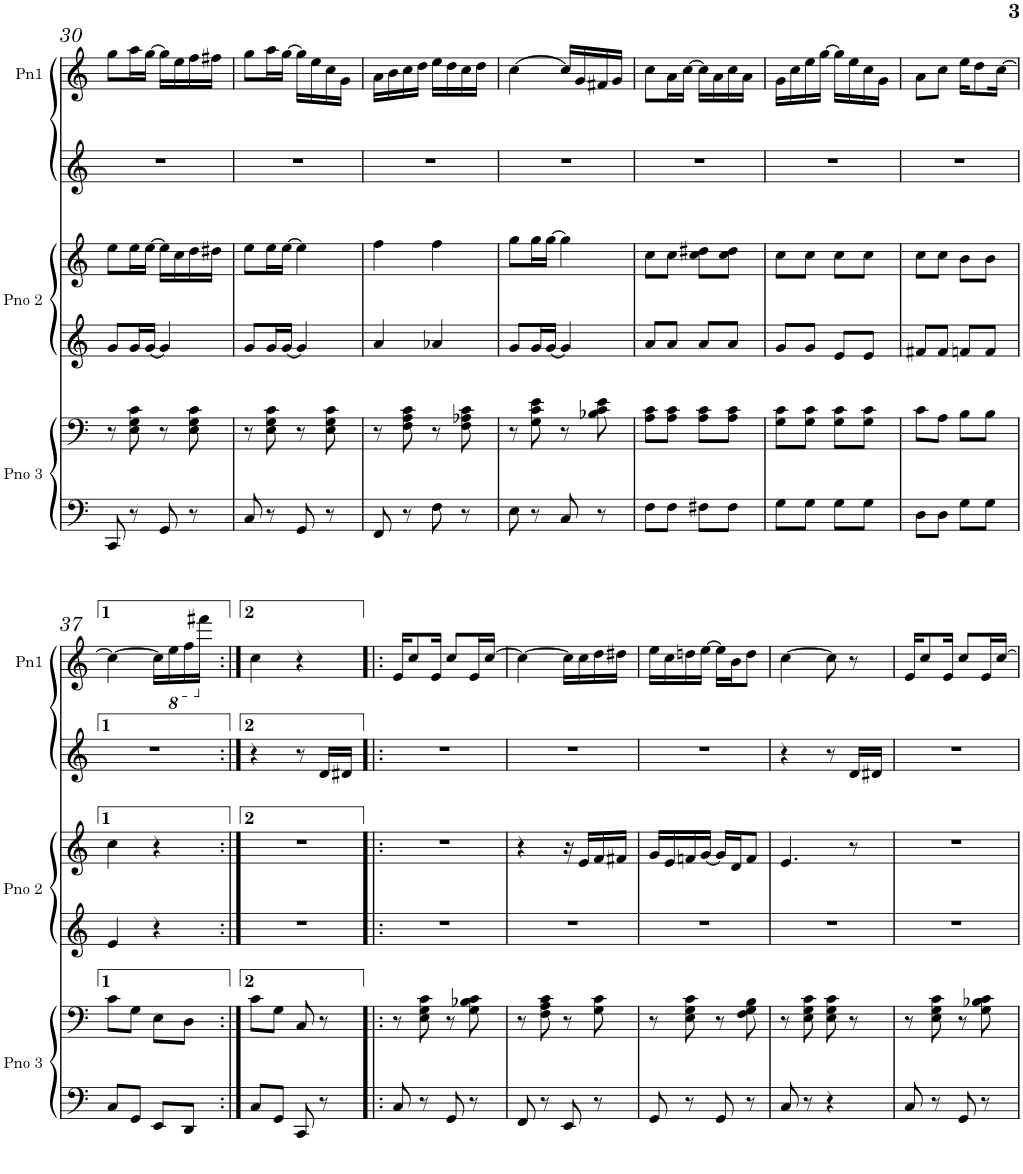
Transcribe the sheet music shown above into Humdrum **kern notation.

**kern	**kern	**kern	**kern	**kern	**kern
*part4	*part4	*part3	*part3	*part2	*part1
*staff6	*staff5	*staff4	*staff3	*staff2	*staff1
*I"Piano 3	*	*I"Piano 2	*	*	*I"Piano1
*I'Pno 3	*	*I'Pno 2	*	*	*I'Pn1
!!LO:PB:g=z
*clefF4	*clefF4	*clefG2	*clefG2	*clefG2	*clefG2
*k[]	*k[]	*k[]	*k[]	*k[]	*k[]
*M2/4	*M2/4	*M2/4	*M2/4	*M2/4	*M2/4
=30	=30	=30	=30	=30	=30
8CC/	8r	8g/L	8ee\L	2r	8gg\L
8r	8E\ 8G\ 8c\	16g/L	16ee\L	.	16aa\L
.	.	[16g/JJ	[16ee\JJ	.	[16gg\JJ
8GG/	8r	4g/]	16ee\LL]	.	16gg\LL]
.	.	.	16cc\	.	16ee\
8r	8E\ 8G\ 8c\	.	16dd\	.	16ff\
.	.	.	16dd#X\JJ	.	16ff#X\JJ
=31	=31	=31	=31	=31	=31
8C/	8r	8g/L	8ee\L	2r	8gg\L
8r	8E\ 8G\ 8c\	16g/L	16ee\L	.	16aa\L
.	.	[16g/JJ	[16ee\JJ	.	[16gg\JJ
8GG/	8r	4g/]	4ee\]	.	16gg\LL]
.	.	.	.	.	16ee\
8r	8E\ 8G\ 8c\	.	.	.	16cc\
.	.	.	.	.	16g\JJ
=32	=32	=32	=32	=32	=32
8FF/	8r	4a/	4ff\	2r	16a\LL
.	.	.	.	.	16b\
8r	8F\ 8A\ 8c\	.	.	.	16cc\
.	.	.	.	.	16dd\JJ
8F\	8r	4a-X/	4ff\	.	16ee\LL
.	.	.	.	.	16dd\
8r	8F\ 8A-X\ 8c\	.	.	.	16cc\
.	.	.	.	.	16dd\JJ
=33	=33	=33	=33	=33	=33
8E\	8r	8g/L	8gg\L	2r	[4cc\
8r	8G\ 8c\ 8e\	16g/L	16gg\L	.	.
.	.	[16g/JJ	[16gg\JJ	.	.
8C/	8r	4g/]	4gg\]	.	16cc/LL]
.	.	.	.	.	16g/
8r	8B-X\ 8c\ 8e\	.	.	.	16f#X/
.	.	.	.	.	16g/JJ
=34	=34	=34	=34	=34	=34
8F\L	8A\ 8c\L	8a/L	8cc\L	2r	8cc\L
8F\J	8A\ 8c\J	8a/J	8cc\J	.	16a\L
.	.	.	.	.	[16cc\JJ
8F#X\L	8A\ 8c\L	8a/L	8cc\ 8dd#X\L	.	16cc\LL]
.	.	.	.	.	16a\
8F#\J	8A\ 8c\J	8a/J	8cc\ 8dd#\J	.	16cc\
.	.	.	.	.	16a\JJ
=35	=35	=35	=35	=35	=35
8G\L	8G\ 8c\L	8g/L	8cc\L	2r	16g\LL
.	.	.	.	.	16cc\
8G\J	8G\ 8c\J	8g/J	8cc\J	.	16ee\
.	.	.	.	.	[16gg\JJ
8G\L	8G\ 8c\L	8e/L	8cc\L	.	16gg\LL]
.	.	.	.	.	16ee\
8G\J	8G\ 8c\J	8e/J	8cc\J	.	16cc\
.	.	.	.	.	16g\JJ
=36	=36	=36	=36	=36	=36
8D\L	8c\L	8f#X/L	8cc\L	2r	8a\L
8D\J	8A\J	8f#/J	8cc\J	.	8cc\J
8G\L	8B\L	8fn/L	8b\L	.	16ee\KL
.	.	.	.	.	8dd\
8G\J	8B\J	8f/J	8b\J	.	.
.	.	.	.	.	[16cc\Jk
!!LO:LB:g=z
=37	=37	=37	=37	=37	=37
8C/L	8c\L	4e/	4cc\	2r	4cc\_
8GG/J	8G\J	.	.	.	.
8EE/L	8E\L	4r	4r	.	16cc\LL]
*	*	*	*	*	*8va
.	.	.	.	.	16eee\
8DD/J	8D\J	.	.	.	16fff\
*	*	*	*	*	*X8va
.	.	.	.	.	16fff#X\JJ
=38:|!	=38:|!	=38:|!	=38:|!	=38:|!	=38:|!
8C/L	8c\L	2r	2r	4r	4cc\
8GG/J	8G\J	.	.	.	.
8CC/	8C/	.	.	8r	4r
8r	8r	.	.	16d/LL	.
.	.	.	.	16d#X/JJ	.
=39!|:	=39!|:	=39!|:	=39!|:	=39!|:	=39!|:
8C/	8r	2r	2r	2r	16e/KL
.	.	.	.	.	8cc/
8r	8E\ 8G\ 8c\	.	.	.	.
.	.	.	.	.	16e/Jk
8GG/	8r	.	.	.	8cc/L
8r	8G\ 8B-X\ 8c\	.	.	.	16e/L
.	.	.	.	.	[16cc/JJ
=40	=40	=40	=40	=40	=40
8FF/	8r	2r	4r	2r	4cc\_
8r	8F\ 8A\ 8c\	.	.	.	.
8EE/	8r	.	16r	.	16cc\LL]
.	.	.	16e/LL	.	16cc\
8r	8G\ 8c\	.	16f/	.	16dd\
.	.	.	16f#X/JJ	.	16dd#X\JJ
=41	=41	=41	=41	=41	=41
8GG/	8r	2r	16g/LL	2r	16ee\LL
.	.	.	16e/	.	16cc\
8r	8E\ 8G\ 8c\	.	16fn/	.	16ddn\
.	.	.	[16g/JJ	.	[16ee\JJ
8GG/	8r	.	16g/LL]	.	16ee\LL]
.	.	.	16d/J	.	16b\J
8r	8F\ 8G\ 8B\	.	8f/J	.	8dd\J
=42	=42	=42	=42	=42	=42
8C/	8r	2r	4.e/	4r	[4cc\
8r	8E\ 8G\ 8c\	.	.	.	.
4r	8E\ 8G\ 8c\	.	.	8r	8cc\]
.	8r	.	8r	16d/LL	8r
.	.	.	.	16d#X/JJ	.
=43	=43	=43	=43	=43	=43
8C/	8r	2r	2r	2r	16e/KL
.	.	.	.	.	8cc/
8r	8E\ 8G\ 8c\	.	.	.	.
.	.	.	.	.	16e/Jk
8GG/	8r	.	.	.	8cc/L
8r	8G\ 8B-X\ 8c\	.	.	.	16e/L
.	.	.	.	.	[16cc/JJ
=	=	=	=	=	=
*-	*-	*-	*-	*-	*-
